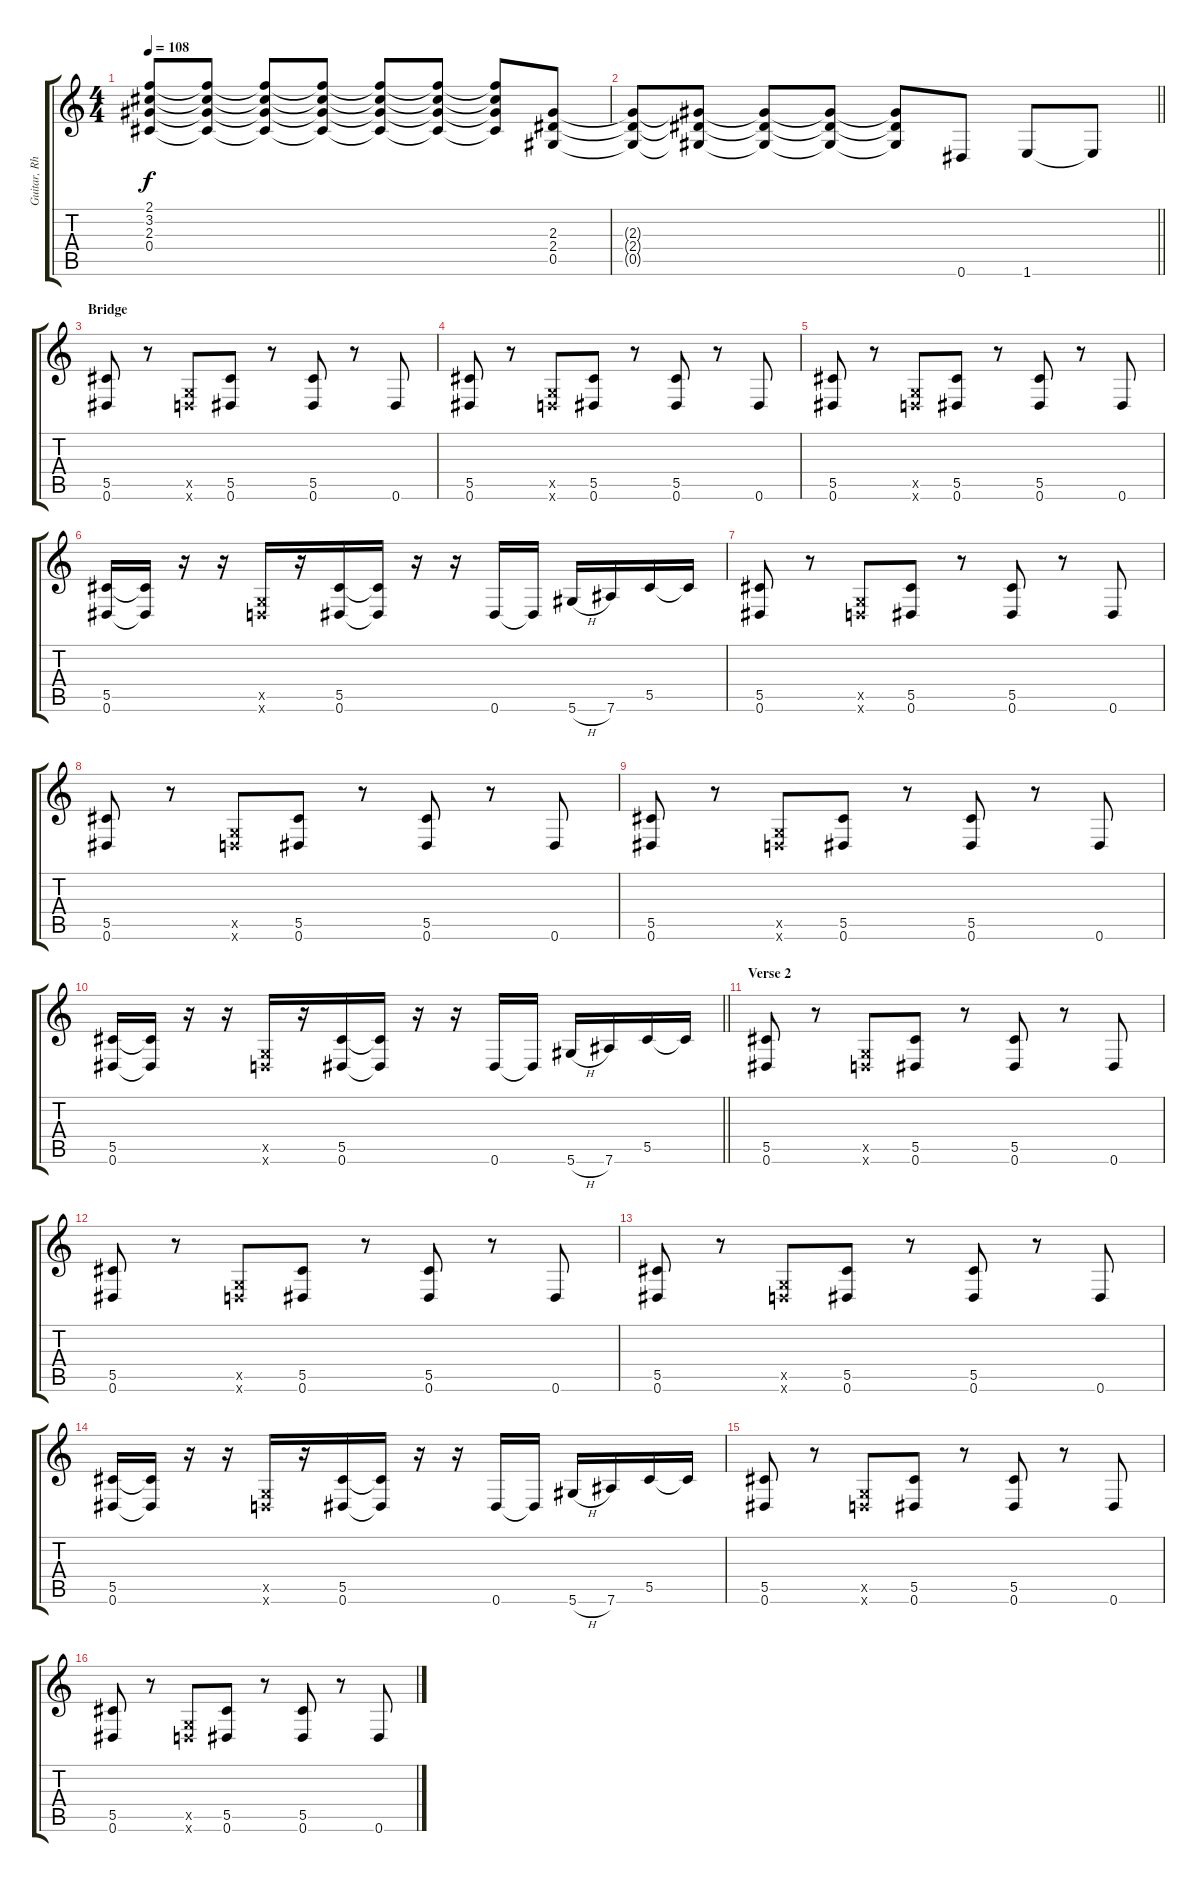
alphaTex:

\track ("Guitar, Rhythm" "Guitar, Rh") {instrument distortionguitar}
\staff {score tabs}
\tuning (Eb4 Bb3 Gb3 Db3 Ab2 Eb2) {hide}
\ts (4 4)
\tempo 108
\clef g2
\ks c
(2.1{t} 3.2{t} 2.3{t} 0.4{t}).8{dy f} (2.1{t} 3.2{t} 2.3{t} 0.4{t}).8 (2.1{t} 3.2{t} 2.3{t} 0.4{t}).8 (2.1{t} 3.2{t} 2.3{t} 0.4{t}).8 (2.1{t} 3.2{t} 2.3{t} 0.4{t}).8 (2.1{t} 3.2{t} 2.3{t} 0.4{t}).8 (2.1{t} 3.2{t} 2.3{t} 0.4{t}).8 (2.3 2.4 0.5).8 |
\barLineRight lightlight
(2.3{t} 2.4{t} 0.5{t}).8 (2.3{t} 2.4{t} 0.5{t}).8 (2.3{t} 2.4{t} 0.5{t}).8 (2.3{t} 2.4{t} 0.5{t}).8 (2.3{t} 2.4{t} 0.5{t}).8 0.6.8 1.6.8 1.6{t}.8 |
\section ("" "Bridge")
(5.5 0.6).8 r.8 (-1.5{x} -1.6{x}).8 (5.5 0.6).8 r.8 (5.5 0.6).8 r.8 0.6.8 |
(5.5 0.6).8 r.8 (-1.5{x} -1.6{x}).8 (5.5 0.6).8 r.8 (5.5 0.6).8 r.8 0.6.8 |
(5.5 0.6).8 r.8 (-1.5{x} -1.6{x}).8 (5.5 0.6).8 r.8 (5.5 0.6).8 r.8 0.6.8 |
(5.5 0.6).16 (5.5{t} 0.6{t}).16 r.16 r.16 (-1.5{x} -1.6{x}).16 r.16 (5.5 0.6).16 (5.5{t} 0.6{t}).16 r.16 r.16 0.6.16 0.6{t}.16 5.6{h}.16 7.6.16 5.5.16 5.5{t}.16 |
(5.5 0.6).8 r.8 (-1.5{x} -1.6{x}).8 (5.5 0.6).8 r.8 (5.5 0.6).8 r.8 0.6.8 |
(5.5 0.6).8 r.8 (-1.5{x} -1.6{x}).8 (5.5 0.6).8 r.8 (5.5 0.6).8 r.8 0.6.8 |
(5.5 0.6).8 r.8 (-1.5{x} -1.6{x}).8 (5.5 0.6).8 r.8 (5.5 0.6).8 r.8 0.6.8 |
\barLineRight lightlight
(5.5 0.6).16 (5.5{t} 0.6{t}).16 r.16 r.16 (-1.5{x} -1.6{x}).16 r.16 (5.5 0.6).16 (5.5{t} 0.6{t}).16 r.16 r.16 0.6.16 0.6{t}.16 5.6{h}.16 7.6.16 5.5.16 5.5{t}.16 |
\section ("" "Verse 2")
(5.5 0.6).8 r.8 (-1.5{x} -1.6{x}).8 (5.5 0.6).8 r.8 (5.5 0.6).8 r.8 0.6.8 |
(5.5 0.6).8 r.8 (-1.5{x} -1.6{x}).8 (5.5 0.6).8 r.8 (5.5 0.6).8 r.8 0.6.8 |
(5.5 0.6).8 r.8 (-1.5{x} -1.6{x}).8 (5.5 0.6).8 r.8 (5.5 0.6).8 r.8 0.6.8 |
(5.5 0.6).16 (5.5{t} 0.6{t}).16 r.16 r.16 (-1.5{x} -1.6{x}).16 r.16 (5.5 0.6).16 (5.5{t} 0.6{t}).16 r.16 r.16 0.6.16 0.6{t}.16 5.6{h}.16 7.6.16 5.5.16 5.5{t}.16 |
(5.5 0.6).8 r.8 (-1.5{x} -1.6{x}).8 (5.5 0.6).8 r.8 (5.5 0.6).8 r.8 0.6.8 |
(5.5 0.6).8 r.8 (-1.5{x} -1.6{x}).8 (5.5 0.6).8 r.8 (5.5 0.6).8 r.8 0.6.8
